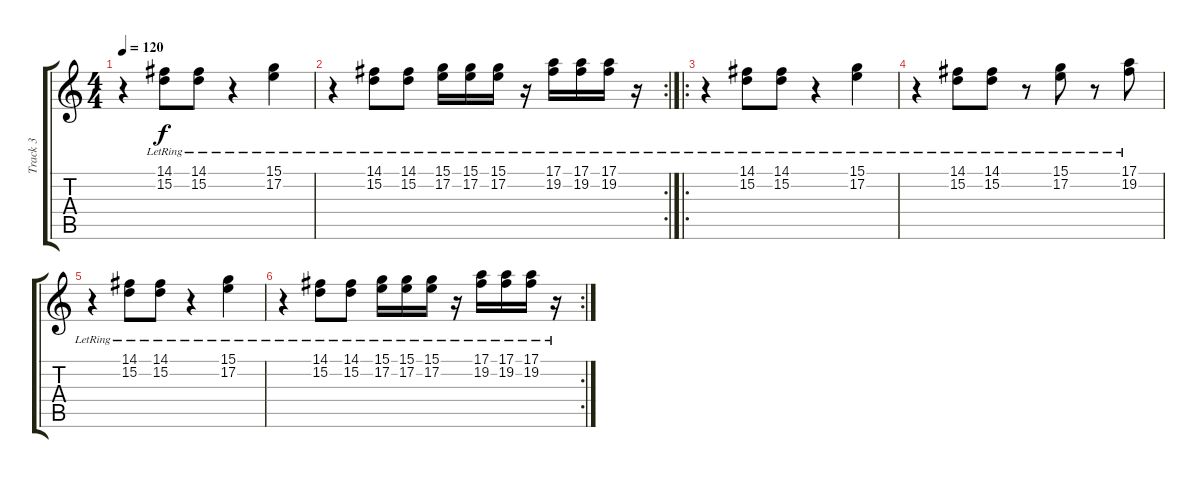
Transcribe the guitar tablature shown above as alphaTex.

\track ("Track 3" "Track 3") {instrument lead1square}
\staff {score tabs}
\tuning (E4 B3 G3 D3 A2 E2) {hide}
\ts (4 4)
\tempo 120
\clef g2
\ks c
r.4{dy f} (14.1 15.2{lr}).8 (14.1 15.2{lr}).8 r.4 (15.1 17.2{lr}).4 |
\rc 2
r.4 (14.1 15.2{lr}).8 (14.1 15.2{lr}).8 (15.1 17.2{lr}).16 (15.1 17.2{lr}).16 (15.1 17.2{lr}).16 r.16 (17.1 19.2{lr}).16 (17.1 19.2{lr}).16 (17.1 19.2{lr}).16 r.16 |
\ro
r.4 (14.1 15.2{lr}).8 (14.1 15.2{lr}).8 r.4 (15.1 17.2{lr}).4 |
r.4 (14.1 15.2{lr}).8 (14.1 15.2{lr}).8 r.8 (15.1 17.2{lr}).8 r.8 (17.1 19.2{lr}).8 |
r.4 (14.1 15.2{lr}).8 (14.1 15.2{lr}).8 r.4 (15.1 17.2{lr}).4 |
\rc 2
r.4 (14.1 15.2{lr}).8 (14.1 15.2{lr}).8 (15.1 17.2{lr}).16 (15.1 17.2{lr}).16 (15.1 17.2{lr}).16 r.16 (17.1 19.2{lr}).16 (17.1 19.2{lr}).16 (17.1 19.2{lr}).16 r.16
